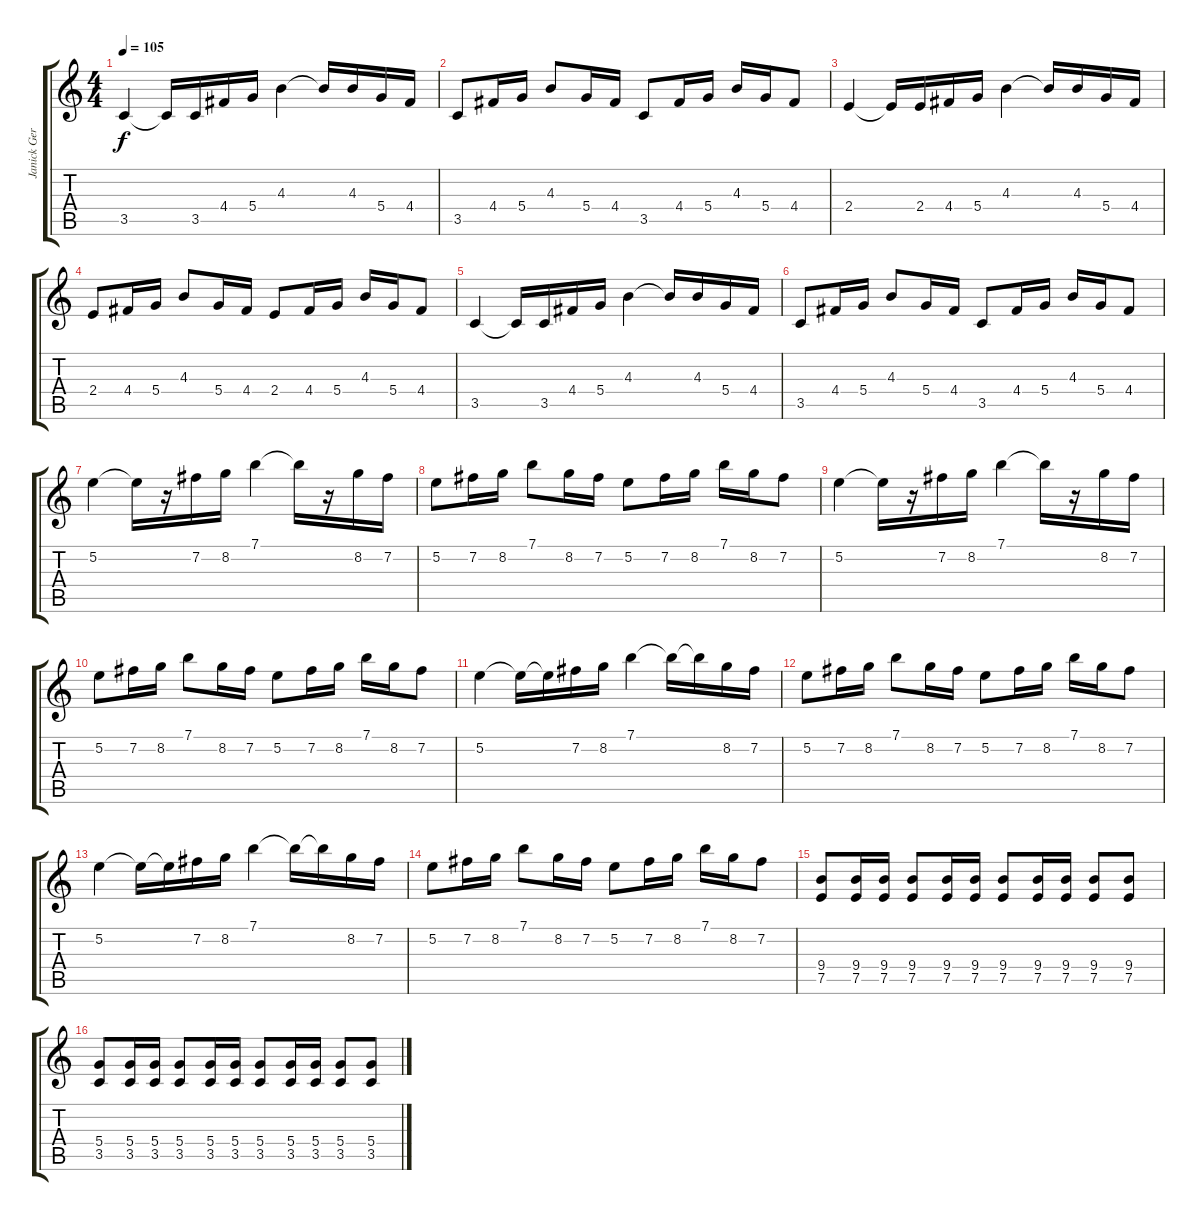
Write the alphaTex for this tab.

\track ("Janick Gers" "Janick Ger") {instrument distortionguitar}
\staff {score tabs}
\tuning (E4 B3 G3 D3 A2 E2) {hide}
\ts (4 4)
\tempo 105
\clef g2
\ks c
3.5.4{dy f} 3.5{t}.16 3.5.16 4.4.16 5.4.16 4.3.4 4.3{t}.16 4.3.16 5.4.16 4.4.16 |
3.5.8 4.4.16 5.4.16 4.3.8 5.4.16 4.4.16 3.5.8 4.4.16 5.4.16 4.3.16 5.4.16 4.4.8 |
2.4.4 2.4{t}.16 2.4.16 4.4.16 5.4.16 4.3.4 4.3{t}.16 4.3.16 5.4.16 4.4.16 |
2.4.8 4.4.16 5.4.16 4.3.8 5.4.16 4.4.16 2.4.8 4.4.16 5.4.16 4.3.16 5.4.16 4.4.8 |
3.5.4 3.5{t}.16 3.5.16 4.4.16 5.4.16 4.3.4 4.3{t}.16 4.3.16 5.4.16 4.4.16 |
3.5.8 4.4.16 5.4.16 4.3.8 5.4.16 4.4.16 3.5.8 4.4.16 5.4.16 4.3.16 5.4.16 4.4.8 |
5.2.4 5.2{t}.16 r.16 7.2.16 8.2.16 7.1.4 7.1{t}.16 r.16 8.2.16 7.2.16 |
5.2.8 7.2.16 8.2.16 7.1.8 8.2.16 7.2.16 5.2.8 7.2.16 8.2.16 7.1.16 8.2.16 7.2.8 |
5.2.4 5.2{t}.16 r.16 7.2.16 8.2.16 7.1.4 7.1{t}.16 r.16 8.2.16 7.2.16 |
5.2.8 7.2.16 8.2.16 7.1.8 8.2.16 7.2.16 5.2.8 7.2.16 8.2.16 7.1.16 8.2.16 7.2.8 |
5.2.4 5.2{t}.16 5.2{t}.16 7.2.16 8.2.16 7.1.4 7.1{t}.16 7.1{t}.16 8.2.16 7.2.16 |
5.2.8 7.2.16 8.2.16 7.1.8 8.2.16 7.2.16 5.2.8 7.2.16 8.2.16 7.1.16 8.2.16 7.2.8 |
5.2.4 5.2{t}.16 5.2{t}.16 7.2.16 8.2.16 7.1.4 7.1{t}.16 7.1{t}.16 8.2.16 7.2.16 |
5.2.8 7.2.16 8.2.16 7.1.8 8.2.16 7.2.16 5.2.8 7.2.16 8.2.16 7.1.16 8.2.16 7.2.8 |
(9.4 7.5).8 (9.4 7.5).16 (9.4 7.5).16 (9.4 7.5).8 (9.4 7.5).16 (9.4 7.5).16 (9.4 7.5).8 (9.4 7.5).16 (9.4 7.5).16 (9.4 7.5).8 (9.4 7.5).8 |
(5.4 3.5).8 (5.4 3.5).16 (5.4 3.5).16 (5.4 3.5).8 (5.4 3.5).16 (5.4 3.5).16 (5.4 3.5).8 (5.4 3.5).16 (5.4 3.5).16 (5.4 3.5).8 (5.4 3.5).8
